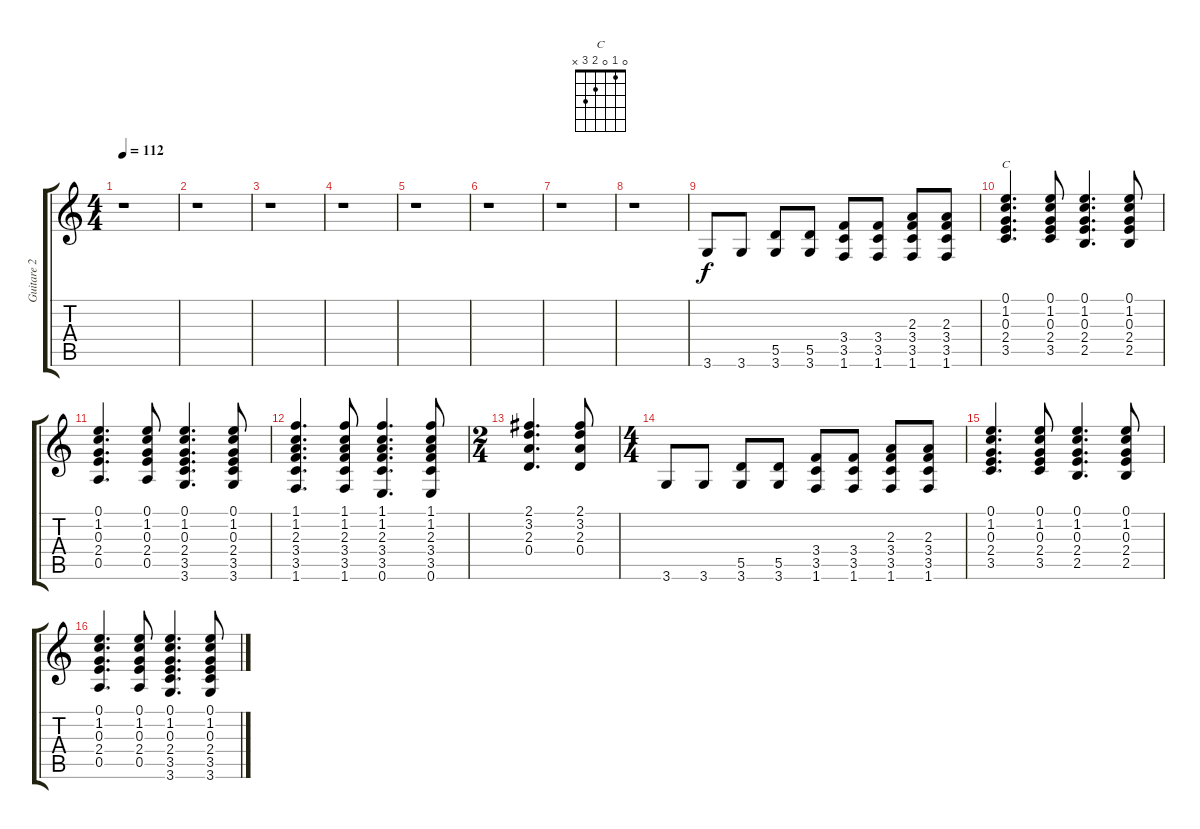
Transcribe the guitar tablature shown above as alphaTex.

\track ("Guitare 2" "Guitare 2") {instrument electricguitarjazz}
\staff {score tabs}
\tuning (E4 B3 G3 D3 A2 E2) {hide}
\chord ("C" 0 1 0 2 3 x)
\ts (4 4)
\tempo 112
\clef g2
\ks c
r.1{dy f} |
r.1 |
r.1 |
r.1 |
r.1 |
r.1 |
r.1 |
r.1 |
3.6.8 3.6.8 (5.5 3.6).8 (5.5 3.6).8 (3.4 3.5 1.6).8 (3.4 3.5 1.6).8 (2.3 3.4 3.5 1.6).8 (2.3 3.4 3.5 1.6).8 |
(0.1 1.2 0.3 2.4 3.5).4{d ch "C"} (0.1 1.2 0.3 2.4 3.5).8 (0.1 1.2 0.3 2.4 2.5).4{d} (0.1 1.2 0.3 2.4 2.5).8 |
(0.1 1.2 0.3 2.4 0.5).4{d} (0.1 1.2 0.3 2.4 0.5).8 (0.1 1.2 0.3 2.4 3.5 3.6).4{d} (0.1 1.2 0.3 2.4 3.5 3.6).8 |
(1.1 1.2 2.3 3.4 3.5 1.6).4{d} (1.1 1.2 2.3 3.4 3.5 1.6).8 (1.1 1.2 2.3 3.4 3.5 0.6).4{d} (1.1 1.2 2.3 3.4 3.5 0.6).8 |
\ts (2 4)
(2.1 3.2 2.3 0.4).4{d} (2.1 3.2 2.3 0.4).8 |
\ts (4 4)
3.6.8 3.6.8 (5.5 3.6).8 (5.5 3.6).8 (3.4 3.5 1.6).8 (3.4 3.5 1.6).8 (2.3 3.4 3.5 1.6).8 (2.3 3.4 3.5 1.6).8 |
(0.1 1.2 0.3 2.4 3.5).4{d} (0.1 1.2 0.3 2.4 3.5).8 (0.1 1.2 0.3 2.4 2.5).4{d} (0.1 1.2 0.3 2.4 2.5).8 |
(0.1 1.2 0.3 2.4 0.5).4{d} (0.1 1.2 0.3 2.4 0.5).8 (0.1 1.2 0.3 2.4 3.5 3.6).4{d} (0.1 1.2 0.3 2.4 3.5 3.6).8
